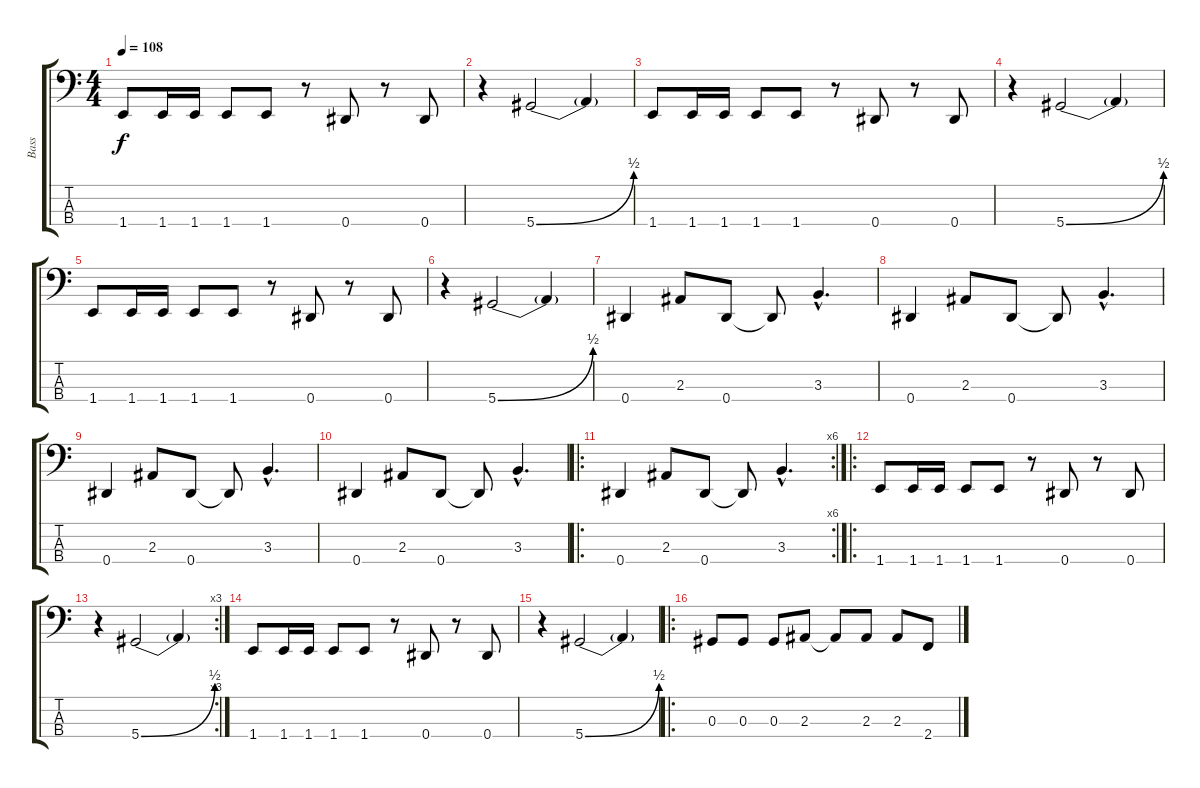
\track ("Bass" "Bass") {instrument electricbasspick}
\staff {score tabs}
\tuning (Gb2 Db2 Ab1 Eb1) {hide}
\ts (4 4)
\tempo 108
\clef f4
\ks c
1.4.8{dy f} 1.4.16 1.4.16 1.4.8 1.4.8 r.8 0.4.8 r.8 0.4.8 |
r.4 5.4{be (bend 0 0 60 2)}.2 5.4{t}.4 |
1.4.8 1.4.16 1.4.16 1.4.8 1.4.8 r.8 0.4.8 r.8 0.4.8 |
r.4 5.4{be (bend 0 0 60 2)}.2 5.4{t}.4 |
1.4.8 1.4.16 1.4.16 1.4.8 1.4.8 r.8 0.4.8 r.8 0.4.8 |
r.4 5.4{be (bend 0 0 60 2)}.2 5.4{t}.4 |
0.4.4 2.3.8 0.4.8 0.4{t}.8 3.3{hac}.4{d} |
0.4.4 2.3.8 0.4.8 0.4{t}.8 3.3{hac}.4{d} |
0.4.4 2.3.8 0.4.8 0.4{t}.8 3.3{hac}.4{d} |
0.4.4 2.3.8 0.4.8 0.4{t}.8 3.3{hac}.4{d} |
\ro
\rc 6
0.4.4 2.3.8 0.4.8 0.4{t}.8 3.3{hac}.4{d} |
\ro
1.4.8 1.4.16 1.4.16 1.4.8 1.4.8 r.8 0.4.8 r.8 0.4.8 |
\rc 3
r.4 5.4{be (bend 0 0 60 2)}.2 5.4{t}.4 |
1.4.8 1.4.16 1.4.16 1.4.8 1.4.8 r.8 0.4.8 r.8 0.4.8 |
r.4 5.4{be (bend 0 0 60 2)}.2 5.4{t}.4 |
\ro
0.3.8 0.3.8 0.3.8 2.3.8 2.3{t}.8 2.3.8 2.3.8 2.4.8
